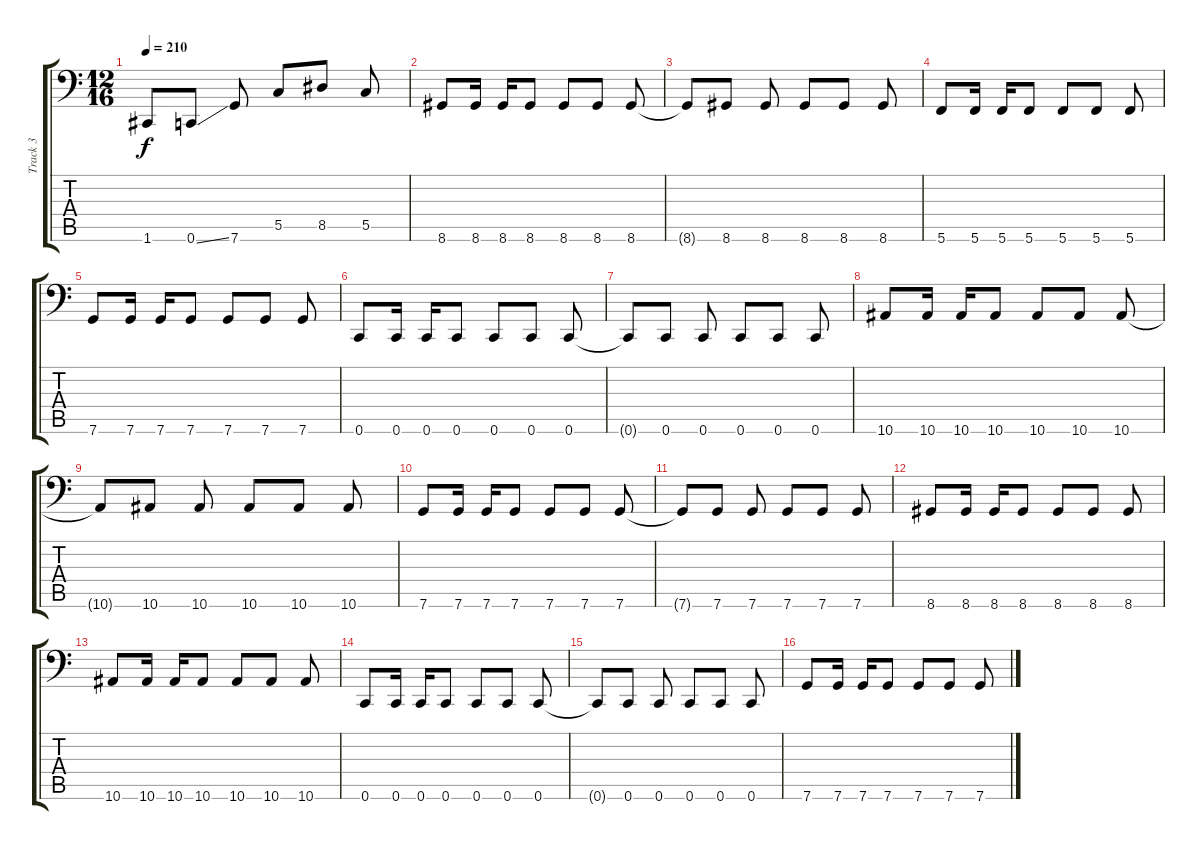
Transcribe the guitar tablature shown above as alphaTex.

\track ("Track 3" "Track 3") {instrument electricbassfinger}
\staff {score tabs}
\tuning (D3 A2 F2 C2 G1 C1) {hide}
\ts (12 16)
\tempo 210
\clef f4
\ks c
1.6.8{dy f} 0.6{ss}.8 7.6.8 5.5.8 8.5.8 5.5.8 |
8.6.8 8.6.16 8.6.16 8.6.8 8.6.8 8.6.8 8.6.8 |
8.6{t}.8 8.6.8 8.6.8 8.6.8 8.6.8 8.6.8 |
5.6.8 5.6.16 5.6.16 5.6.8 5.6.8 5.6.8 5.6.8 |
7.6.8 7.6.16 7.6.16 7.6.8 7.6.8 7.6.8 7.6.8 |
0.6.8 0.6.16 0.6.16 0.6.8 0.6.8 0.6.8 0.6.8 |
0.6{t}.8 0.6.8 0.6.8 0.6.8 0.6.8 0.6.8 |
10.6.8 10.6.16 10.6.16 10.6.8 10.6.8 10.6.8 10.6.8 |
10.6{t}.8 10.6.8 10.6.8 10.6.8 10.6.8 10.6.8 |
7.6.8 7.6.16 7.6.16 7.6.8 7.6.8 7.6.8 7.6.8 |
7.6{t}.8 7.6.8 7.6.8 7.6.8 7.6.8 7.6.8 |
8.6.8 8.6.16 8.6.16 8.6.8 8.6.8 8.6.8 8.6.8 |
10.6.8 10.6.16 10.6.16 10.6.8 10.6.8 10.6.8 10.6.8 |
0.6.8 0.6.16 0.6.16 0.6.8 0.6.8 0.6.8 0.6.8 |
0.6{t}.8 0.6.8 0.6.8 0.6.8 0.6.8 0.6.8 |
7.6.8 7.6.16 7.6.16 7.6.8 7.6.8 7.6.8 7.6.8
